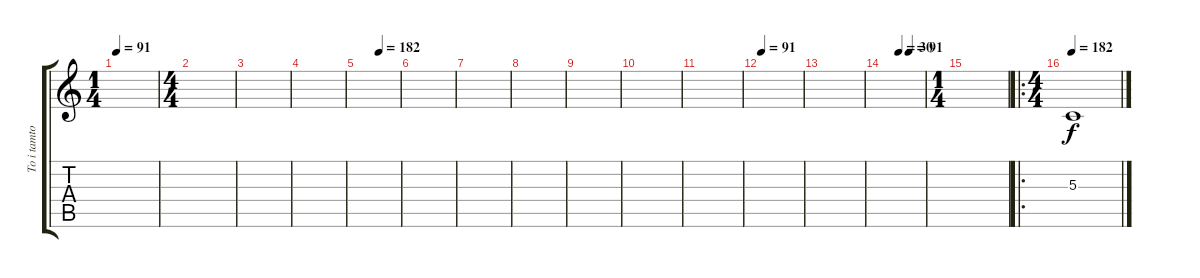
\track ("To i tamto" "To i tamto") {instrument tremolostrings}
\staff {score tabs}
\tuning (E4 B3 G3 D3 A2 E2) {hide}
\ts (1 4)
\tempo 91
\clef g2
\ks c
|
\ts (4 4)
|
|
|
\tempo (182 0.5)
|
|
|
|
|
|
|
\tempo 91
|
|
\tempo (30 0.375)
\tempo (91 0.625)
|
\ts (1 4)
|
\ro
\ts (4 4)
\tempo 182
5.3.1
